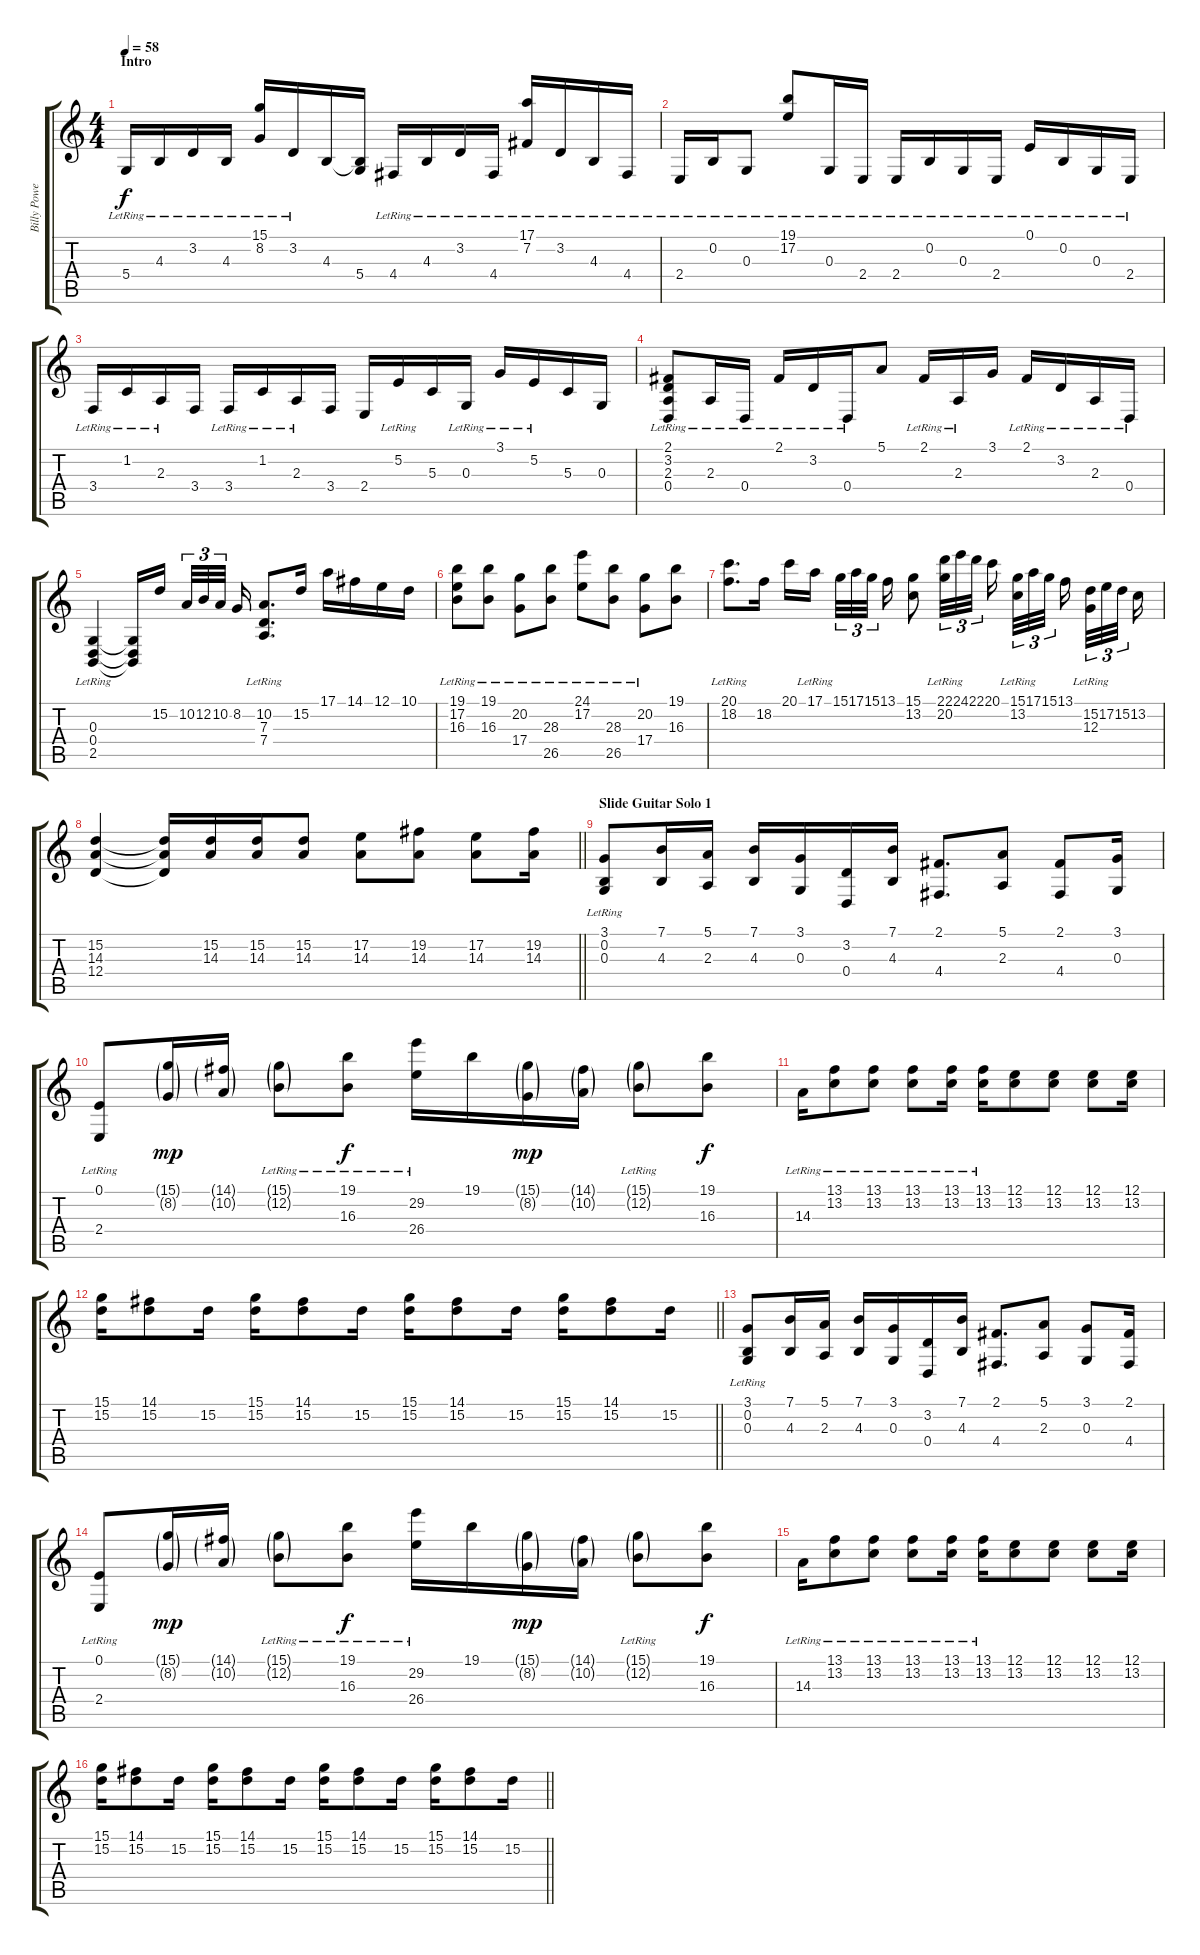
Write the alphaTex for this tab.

\track ("Billy Powell (keyboard right hand)" "Billy Powe") {instrument acousticgrandpiano}
\staff {score tabs}
\tuning (E4 B3 G3 D3 A2 E2) {hide}
\ts (4 4)
\section ("" "Intro")
\tempo 58
\clef g2
\ks c
5.4{lr}.16{dy f instrument acousticgrandpiano} 4.3{lr}.16 3.2{lr}.16 4.3{lr}.16 (15.1{lr} 8.2{lr}).16 3.2{lr}.16 4.3.16 (4.3{t} 5.4).16 4.4{lr}.16 4.3{lr}.16 3.2{lr}.16 4.4{lr}.16 (17.1{lr} 7.2{lr}).16 3.2{lr}.16 4.3{lr}.16 4.4{lr}.16 |
2.4{lr}.16 0.2{lr}.16 0.3{lr}.8 (19.1{lr} 17.2{lr}).8 0.3{lr}.16 2.4{lr}.16 2.4{lr}.16 0.2{lr}.16 0.3{lr}.16 2.4{lr}.16 0.1{lr}.16 0.2{lr}.16 0.3{lr}.16 2.4{lr}.16 |
3.4{lr}.16 1.2{lr}.16 2.3{lr}.16 3.4.16 3.4{lr}.16 1.2{lr}.16 2.3{lr}.16 3.4.16 2.4.16 5.2{lr}.16 5.3.16 0.3{lr}.16 3.1{lr}.16 5.2{lr}.16 5.3.16 0.3.16 |
(2.1{lr} 3.2{lr} 2.3 0.4).8 2.3{lr}.16 0.4{lr}.16 2.1{lr}.16 3.2{lr}.16 0.4{lr}.16 5.1.8 2.1{lr}.16 2.3{lr}.16 3.1.16 2.1{lr}.16 3.2{lr}.16 2.3{lr}.16 0.4{lr}.16 |
(0.3 0.4{lr} 2.5{lr}).4 (0.3{t} 0.4{t} 2.5{t}).16 15.2.16{beam splitsecondary} 10.2.32{tu (3 2)} 12.2.32{tu (3 2)} 10.2.32{tu (3 2) beam splitsecondary} 8.2.16 (10.2 7.3{lr} 7.4{lr}).8{d} 15.2.16 17.1.16 14.1.16 12.1.16 10.1.16 |
(19.1 17.2{lr} 16.3{lr}).8 (19.1{lr} 16.3{lr}).8 (20.2{lr} 17.4{lr}).8 (28.3{lr} 26.5{lr}).8 (24.1{lr} 17.2{lr}).8 (28.3{lr} 26.5{lr}).8 (20.2{lr} 17.4{lr}).8 (19.1 16.3).8 |
(20.1{lr} 18.2{lr}).8{d} 18.2.16 20.1.16 17.1{lr}.16{beam splitsecondary} 15.1.32{tu (3 2)} 17.1.32{tu (3 2)} 15.1.32{tu (3 2) beam splitsecondary} 13.1.16 (15.1 13.2).8 (22.1 20.2{lr}).32{tu (3 2)} 24.1.32{tu (3 2)} 22.1.32{tu (3 2) beam splitsecondary} 20.1.16 (15.1 13.2{lr}).32{tu (3 2)} 17.1.32{tu (3 2)} 15.1.32{tu (3 2) beam splitsecondary} 13.1.16{beam splitsecondary} (15.2 12.3{lr}).32{tu (3 2)} 17.2.32{tu (3 2)} 15.2.32{tu (3 2) beam splitsecondary} 13.2.16 |
\barLineRight lightlight
(15.2 14.3 12.4).4 (15.2{t} 14.3{t} 12.4{t}).16 (15.2 14.3).16 (15.2 14.3).16 (15.2 14.3).8 (17.2 14.3).8 (19.2 14.3).8 (17.2 14.3).8 (19.2 14.3).16 |
\section ("" "Slide Guitar Solo 1")
(3.1{lr} 0.2{lr} 0.3).8 (7.1 4.3).16 (5.1 2.3).16 (7.1 4.3).16 (3.1 0.3).16 (3.2 0.4).16 (7.1 4.3).16 (2.1 4.4).8{d} (5.1 2.3).8 (2.1 4.4).8 (3.1 0.3).16 |
(0.1 2.4{lr}).8 (15.1{g} 8.2{g}).16{dy mp} (14.1{g} 10.2{g}).16 (15.1{g} 12.2{g lr}).8 (19.1{lr} 16.3{lr}).8{dy f} (29.2{lr} 26.4{lr}).16 19.1.16 (15.1{g} 8.2{g}).16{dy mp} (14.1{g} 10.2{g}).16 (15.1{g} 12.2{g lr}).8 (19.1 16.3).8{dy f} |
14.3{lr}.16 (13.1{lr} 13.2{lr}).8 (13.1{lr} 13.2{lr}).8 (13.1{lr} 13.2{lr}).8 (13.1{lr} 13.2{lr}).16 (13.1{lr} 13.2{lr}).16 (12.1 13.2).8 (12.1 13.2).8 (12.1 13.2).8 (12.1 13.2).16 |
\barLineRight lightlight
(15.1 15.2).16 (14.1 15.2).8 15.2.16 (15.1 15.2).16 (14.1 15.2).8 15.2.16 (15.1 15.2).16 (14.1 15.2).8 15.2.16 (15.1 15.2).16 (14.1 15.2).8 15.2.16 |
(3.1{lr} 0.2{lr} 0.3).8 (7.1 4.3).16 (5.1 2.3).16 (7.1 4.3).16 (3.1 0.3).16 (3.2 0.4).16 (7.1 4.3).16 (2.1 4.4).8{d} (5.1 2.3).8 (3.1 0.3).8 (2.1 4.4).16 |
(0.1 2.4{lr}).8 (15.1{g} 8.2{g}).16{dy mp} (14.1{g} 10.2{g}).16 (15.1{g} 12.2{g lr}).8 (19.1{lr} 16.3{lr}).8{dy f} (29.2{lr} 26.4{lr}).16 19.1.16 (15.1{g} 8.2{g}).16{dy mp} (14.1{g} 10.2{g}).16 (15.1{g} 12.2{g lr}).8 (19.1 16.3).8{dy f} |
14.3{lr}.16 (13.1{lr} 13.2{lr}).8 (13.1{lr} 13.2{lr}).8 (13.1{lr} 13.2{lr}).8 (13.1{lr} 13.2{lr}).16 (13.1{lr} 13.2{lr}).16 (12.1 13.2).8 (12.1 13.2).8 (12.1 13.2).8 (12.1 13.2).16 |
\barLineRight lightlight
(15.1 15.2).16 (14.1 15.2).8 15.2.16 (15.1 15.2).16 (14.1 15.2).8 15.2.16 (15.1 15.2).16 (14.1 15.2).8 15.2.16 (15.1 15.2).16 (14.1 15.2).8 15.2.16
